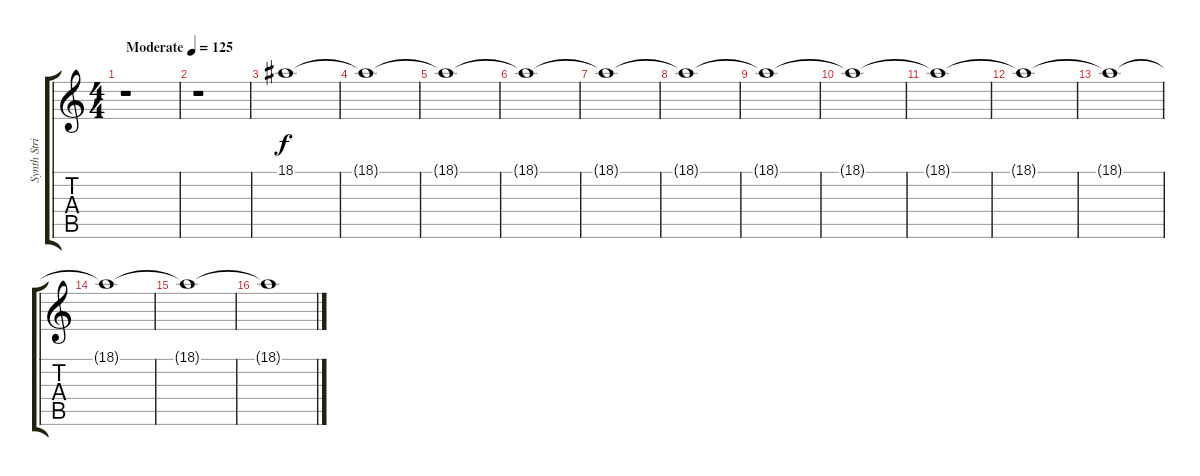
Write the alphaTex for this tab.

\track ("Synth Strings" "Synth Stri") {instrument synthstrings1}
\staff {score tabs}
\tuning (E4 B3 G3 D3 A2 E2) {hide}
\ts (4 4)
\tempo (125 "Moderate")
\clef g2
\ks c
r.1{dy f instrument synthstrings1} |
r.1 |
18.1.1 |
18.1{t}.1 |
18.1{t}.1 |
18.1{t}.1 |
18.1{t}.1 |
18.1{t}.1 |
18.1{t}.1 |
18.1{t}.1 |
18.1{t}.1 |
18.1{t}.1 |
18.1{t}.1 |
18.1{t}.1 |
18.1{t}.1 |
18.1{t}.1
